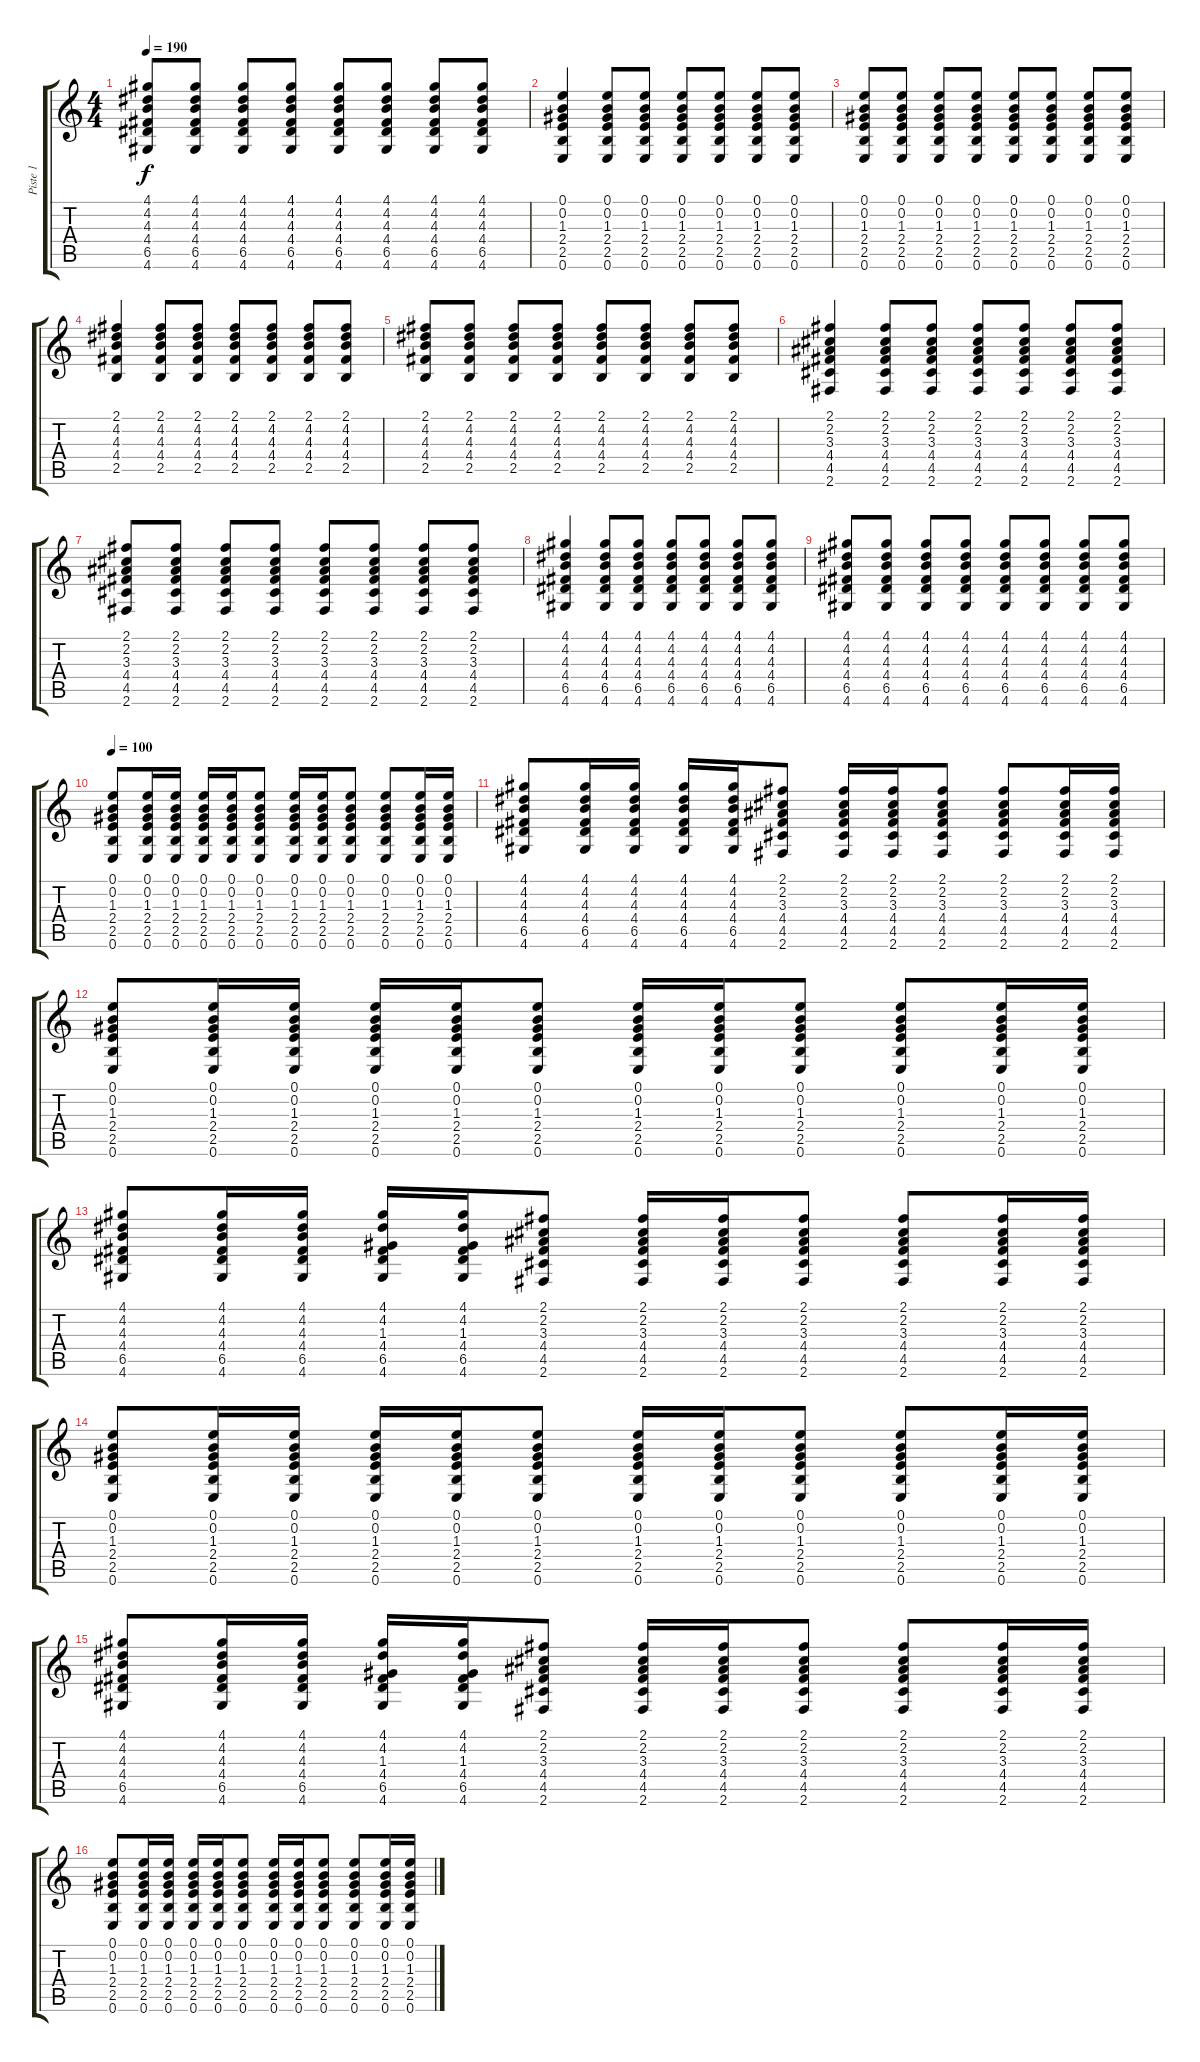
\track ("Piste 1" "Piste 1") {instrument acousticguitarsteel}
\staff {score tabs}
\tuning (E4 B3 G3 D3 A2 E2) {hide}
\ts (4 4)
\tempo 190
\clef g2
\ks c
(4.1 4.2 4.3 4.4 6.5 4.6).8{dy f} (4.1 4.2 4.3 4.4 6.5 4.6).8 (4.1 4.2 4.3 4.4 6.5 4.6).8 (4.1 4.2 4.3 4.4 6.5 4.6).8 (4.1 4.2 4.3 4.4 6.5 4.6).8 (4.1 4.2 4.3 4.4 6.5 4.6).8 (4.1 4.2 4.3 4.4 6.5 4.6).8 (4.1 4.2 4.3 4.4 6.5 4.6).8 |
(0.1 0.2 1.3 2.4 2.5 0.6).4 (0.1 0.2 1.3 2.4 2.5 0.6).8 (0.1 0.2 1.3 2.4 2.5 0.6).8 (0.1 0.2 1.3 2.4 2.5 0.6).8 (0.1 0.2 1.3 2.4 2.5 0.6).8 (0.1 0.2 1.3 2.4 2.5 0.6).8 (0.1 0.2 1.3 2.4 2.5 0.6).8 |
(0.1 0.2 1.3 2.4 2.5 0.6).8 (0.1 0.2 1.3 2.4 2.5 0.6).8 (0.1 0.2 1.3 2.4 2.5 0.6).8 (0.1 0.2 1.3 2.4 2.5 0.6).8 (0.1 0.2 1.3 2.4 2.5 0.6).8 (0.1 0.2 1.3 2.4 2.5 0.6).8 (0.1 0.2 1.3 2.4 2.5 0.6).8 (0.1 0.2 1.3 2.4 2.5 0.6).8 |
(2.1 4.2 4.3 4.4 2.5).4 (2.1 4.2 4.3 4.4 2.5).8 (2.1 4.2 4.3 4.4 2.5).8 (2.1 4.2 4.3 4.4 2.5).8 (2.1 4.2 4.3 4.4 2.5).8 (2.1 4.2 4.3 4.4 2.5).8 (2.1 4.2 4.3 4.4 2.5).8 |
(2.1 4.2 4.3 4.4 2.5).8 (2.1 4.2 4.3 4.4 2.5).8 (2.1 4.2 4.3 4.4 2.5).8 (2.1 4.2 4.3 4.4 2.5).8 (2.1 4.2 4.3 4.4 2.5).8 (2.1 4.2 4.3 4.4 2.5).8 (2.1 4.2 4.3 4.4 2.5).8 (2.1 4.2 4.3 4.4 2.5).8 |
(2.1 2.2 3.3 4.4 4.5 2.6).4 (2.1 2.2 3.3 4.4 4.5 2.6).8 (2.1 2.2 3.3 4.4 4.5 2.6).8 (2.1 2.2 3.3 4.4 4.5 2.6).8 (2.1 2.2 3.3 4.4 4.5 2.6).8 (2.1 2.2 3.3 4.4 4.5 2.6).8 (2.1 2.2 3.3 4.4 4.5 2.6).8 |
(2.1 2.2 3.3 4.4 4.5 2.6).8 (2.1 2.2 3.3 4.4 4.5 2.6).8 (2.1 2.2 3.3 4.4 4.5 2.6).8 (2.1 2.2 3.3 4.4 4.5 2.6).8 (2.1 2.2 3.3 4.4 4.5 2.6).8 (2.1 2.2 3.3 4.4 4.5 2.6).8 (2.1 2.2 3.3 4.4 4.5 2.6).8 (2.1 2.2 3.3 4.4 4.5 2.6).8 |
(4.1 4.2 4.3 4.4 6.5 4.6).4 (4.1 4.2 4.3 4.4 6.5 4.6).8 (4.1 4.2 4.3 4.4 6.5 4.6).8 (4.1 4.2 4.3 4.4 6.5 4.6).8 (4.1 4.2 4.3 4.4 6.5 4.6).8 (4.1 4.2 4.3 4.4 6.5 4.6).8 (4.1 4.2 4.3 4.4 6.5 4.6).8 |
(4.1 4.2 4.3 4.4 6.5 4.6).8 (4.1 4.2 4.3 4.4 6.5 4.6).8 (4.1 4.2 4.3 4.4 6.5 4.6).8 (4.1 4.2 4.3 4.4 6.5 4.6).8 (4.1 4.2 4.3 4.4 6.5 4.6).8 (4.1 4.2 4.3 4.4 6.5 4.6).8 (4.1 4.2 4.3 4.4 6.5 4.6).8 (4.1 4.2 4.3 4.4 6.5 4.6).8 |
\tempo 100
(0.1 0.2 1.3 2.4 2.5 0.6).8 (0.1 0.2 1.3 2.4 2.5 0.6).16 (0.1 0.2 1.3 2.4 2.5 0.6).16 (0.1 0.2 1.3 2.4 2.5 0.6).16 (0.1 0.2 1.3 2.4 2.5 0.6).16 (0.1 0.2 1.3 2.4 2.5 0.6).8 (0.1 0.2 1.3 2.4 2.5 0.6).16 (0.1 0.2 1.3 2.4 2.5 0.6).16 (0.1 0.2 1.3 2.4 2.5 0.6).8 (0.1 0.2 1.3 2.4 2.5 0.6).8 (0.1 0.2 1.3 2.4 2.5 0.6).16 (0.1 0.2 1.3 2.4 2.5 0.6).16 |
(4.1 4.2 4.3 4.4 6.5 4.6).8 (4.1 4.2 4.3 4.4 6.5 4.6).16 (4.1 4.2 4.3 4.4 6.5 4.6).16 (4.1 4.2 4.3 4.4 6.5 4.6).16 (4.1 4.2 4.3 4.4 6.5 4.6).16 (2.1 2.2 3.3 4.4 4.5 2.6).8 (2.1 2.2 3.3 4.4 4.5 2.6).16 (2.1 2.2 3.3 4.4 4.5 2.6).16 (2.1 2.2 3.3 4.4 4.5 2.6).8 (2.1 2.2 3.3 4.4 4.5 2.6).8 (2.1 2.2 3.3 4.4 4.5 2.6).16 (2.1 2.2 3.3 4.4 4.5 2.6).16 |
(0.1 0.2 1.3 2.4 2.5 0.6).8 (0.1 0.2 1.3 2.4 2.5 0.6).16 (0.1 0.2 1.3 2.4 2.5 0.6).16 (0.1 0.2 1.3 2.4 2.5 0.6).16 (0.1 0.2 1.3 2.4 2.5 0.6).16 (0.1 0.2 1.3 2.4 2.5 0.6).8 (0.1 0.2 1.3 2.4 2.5 0.6).16 (0.1 0.2 1.3 2.4 2.5 0.6).16 (0.1 0.2 1.3 2.4 2.5 0.6).8 (0.1 0.2 1.3 2.4 2.5 0.6).8 (0.1 0.2 1.3 2.4 2.5 0.6).16 (0.1 0.2 1.3 2.4 2.5 0.6).16 |
(4.1 4.2 4.3 4.4 6.5 4.6).8 (4.1 4.2 4.3 4.4 6.5 4.6).16 (4.1 4.2 4.3 4.4 6.5 4.6).16 (4.1 4.2 1.3 4.4 6.5 4.6).16 (4.1 4.2 1.3 4.4 6.5 4.6).16 (2.1 2.2 3.3 4.4 4.5 2.6).8 (2.1 2.2 3.3 4.4 4.5 2.6).16 (2.1 2.2 3.3 4.4 4.5 2.6).16 (2.1 2.2 3.3 4.4 4.5 2.6).8 (2.1 2.2 3.3 4.4 4.5 2.6).8 (2.1 2.2 3.3 4.4 4.5 2.6).16 (2.1 2.2 3.3 4.4 4.5 2.6).16 |
(0.1 0.2 1.3 2.4 2.5 0.6).8 (0.1 0.2 1.3 2.4 2.5 0.6).16 (0.1 0.2 1.3 2.4 2.5 0.6).16 (0.1 0.2 1.3 2.4 2.5 0.6).16 (0.1 0.2 1.3 2.4 2.5 0.6).16 (0.1 0.2 1.3 2.4 2.5 0.6).8 (0.1 0.2 1.3 2.4 2.5 0.6).16 (0.1 0.2 1.3 2.4 2.5 0.6).16 (0.1 0.2 1.3 2.4 2.5 0.6).8 (0.1 0.2 1.3 2.4 2.5 0.6).8 (0.1 0.2 1.3 2.4 2.5 0.6).16 (0.1 0.2 1.3 2.4 2.5 0.6).16 |
(4.1 4.2 4.3 4.4 6.5 4.6).8 (4.1 4.2 4.3 4.4 6.5 4.6).16 (4.1 4.2 4.3 4.4 6.5 4.6).16 (4.1 4.2 1.3 4.4 6.5 4.6).16 (4.1 4.2 1.3 4.4 6.5 4.6).16 (2.1 2.2 3.3 4.4 4.5 2.6).8 (2.1 2.2 3.3 4.4 4.5 2.6).16 (2.1 2.2 3.3 4.4 4.5 2.6).16 (2.1 2.2 3.3 4.4 4.5 2.6).8 (2.1 2.2 3.3 4.4 4.5 2.6).8 (2.1 2.2 3.3 4.4 4.5 2.6).16 (2.1 2.2 3.3 4.4 4.5 2.6).16 |
(0.1 0.2 1.3 2.4 2.5 0.6).8 (0.1 0.2 1.3 2.4 2.5 0.6).16 (0.1 0.2 1.3 2.4 2.5 0.6).16 (0.1 0.2 1.3 2.4 2.5 0.6).16 (0.1 0.2 1.3 2.4 2.5 0.6).16 (0.1 0.2 1.3 2.4 2.5 0.6).8 (0.1 0.2 1.3 2.4 2.5 0.6).16 (0.1 0.2 1.3 2.4 2.5 0.6).16 (0.1 0.2 1.3 2.4 2.5 0.6).8 (0.1 0.2 1.3 2.4 2.5 0.6).8 (0.1 0.2 1.3 2.4 2.5 0.6).16 (0.1 0.2 1.3 2.4 2.5 0.6).16
